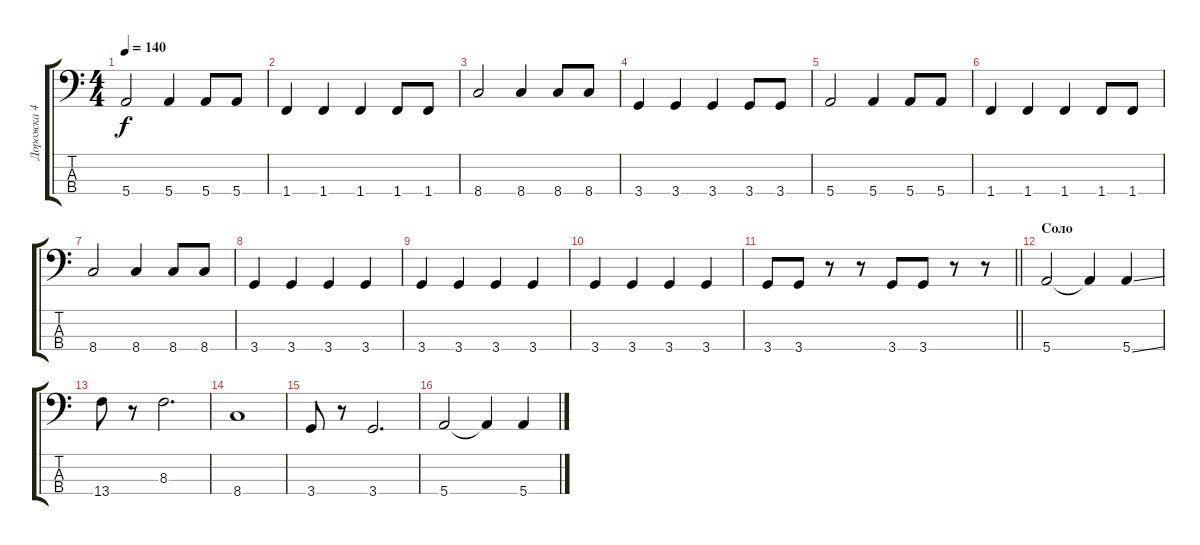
\track ("Дорожка 4" "Дорожка 4") {instrument electricbassfinger}
\staff {score tabs}
\tuning (G2 D2 A1 E1) {hide}
\ts (4 4)
\tempo 140
\clef f4
\ks c
5.4.2{dy f} 5.4.4 5.4.8 5.4.8 |
1.4.4 1.4.4 1.4.4 1.4.8 1.4.8 |
8.4.2 8.4.4 8.4.8 8.4.8 |
3.4.4 3.4.4 3.4.4 3.4.8 3.4.8 |
5.4.2 5.4.4 5.4.8 5.4.8 |
1.4.4 1.4.4 1.4.4 1.4.8 1.4.8 |
8.4.2 8.4.4 8.4.8 8.4.8 |
3.4.4 3.4.4 3.4.4 3.4.4 |
3.4.4 3.4.4 3.4.4 3.4.4 |
3.4.4 3.4.4 3.4.4 3.4.4 |
\barLineRight lightlight
3.4.8 3.4.8 r.8 r.8 3.4.8 3.4.8 r.8 r.8 |
\section ("" "Соло")
5.4.2 5.4{t}.4 5.4{ss}.4 |
13.4.8 r.8 8.3.2{d} |
8.4.1 |
3.4.8 r.8 3.4.2{d} |
5.4.2 5.4{t}.4 5.4{ss}.4
